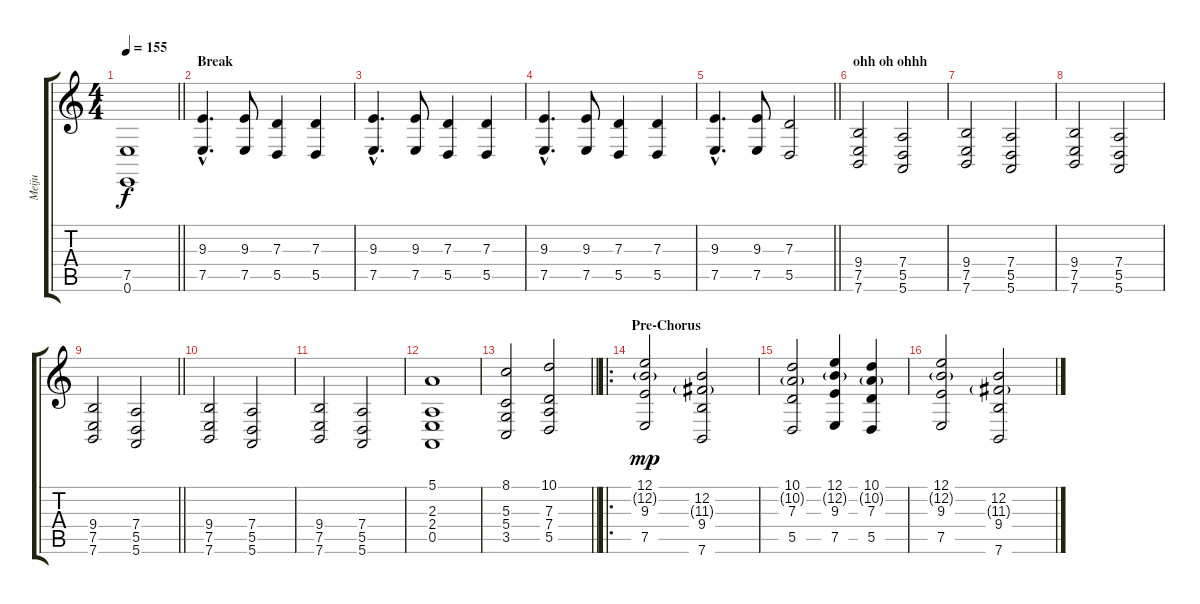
\track ("Meiju" "Meiju") {instrument synthstrings1}
\staff {score tabs}
\tuning (E4 B3 G3 D3 A2 E2) {hide}
\ts (4 4)
\tempo 155
\clef g2
\barLineRight lightlight
\ks c
(7.5 0.6).1{dy f} |
\section ("" "Break")
(9.3{hac} 7.5{hac}).4{d instrument synthstrings1} (9.3 7.5).8 (7.3 5.5).4 (7.3 5.5).4 |
(9.3{hac} 7.5{hac}).4{d} (9.3 7.5).8 (7.3 5.5).4 (7.3 5.5).4 |
(9.3{hac} 7.5{hac}).4{d} (9.3 7.5).8 (7.3 5.5).4 (7.3 5.5).4 |
\barLineRight lightlight
(9.3{hac} 7.5{hac}).4{d} (9.3 7.5).8 (7.3 5.5).2 |
\section ("" "ohh oh ohhh")
(9.4 7.5 7.6).2 (7.4 5.5 5.6).2 |
(9.4 7.5 7.6).2 (7.4 5.5 5.6).2 |
(9.4 7.5 7.6).2 (7.4 5.5 5.6).2 |
\barLineRight lightlight
(9.4 7.5 7.6).2 (7.4 5.5 5.6).2 |
(9.4 7.5 7.6).2 (7.4 5.5 5.6).2 |
(9.4 7.5 7.6).2 (7.4 5.5 5.6).2 |
(5.1 2.3 2.4 0.5).1 |
\barLineRight lightlight
(8.1 5.3 5.4 3.5).2 (10.1 7.3 7.4 5.5).2 |
\ro
\section ("" "Pre-Chorus")
(12.1 12.2{g} 9.3 7.5).2{dy mp} (12.2 11.3{g} 9.4 7.6).2 |
(10.1 10.2{g} 7.3 5.5).2 (12.1 12.2{g} 9.3 7.5).4 (10.1 10.2{g} 7.3 5.5).4 |
(12.1 12.2{g} 9.3 7.5).2 (12.2 11.3{g} 9.4 7.6).2
